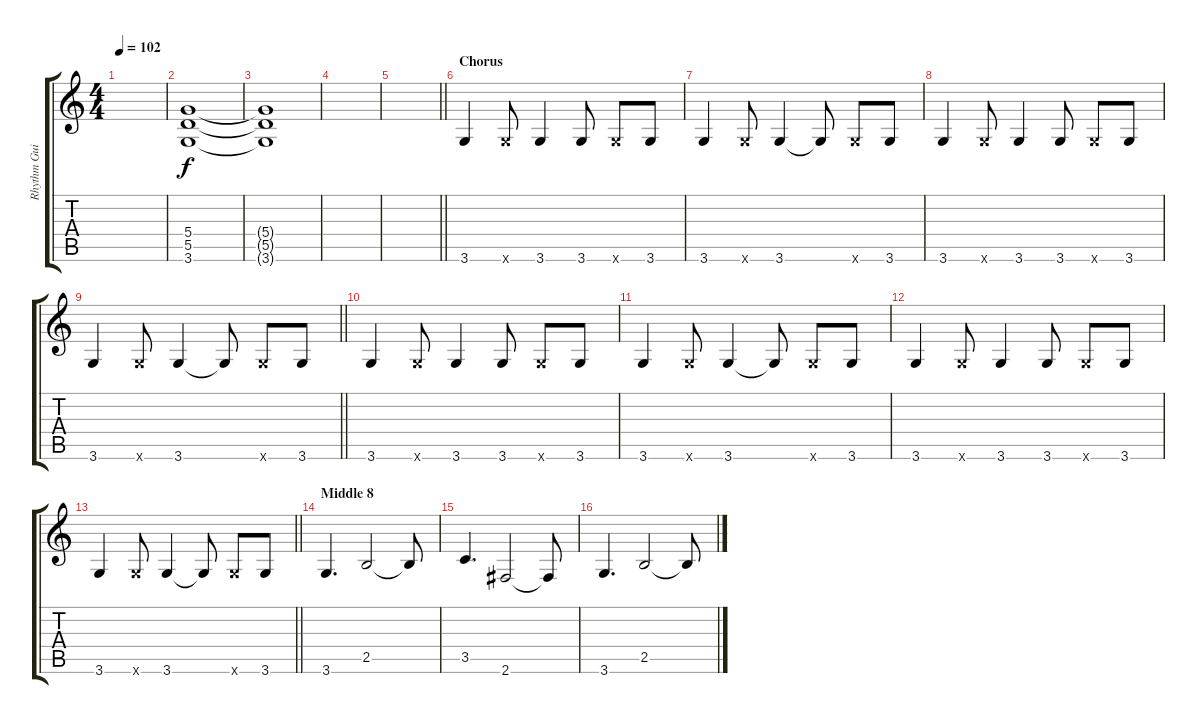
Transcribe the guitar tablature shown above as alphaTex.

\track ("Rhythm Guitar" "Rhythm Gui") {instrument electricguitarclean}
\staff {score tabs}
\tuning (E4 B3 G3 D3 A2 E2) {hide}
\ts (4 4)
\tempo 102
\clef g2
\ks c
|
(5.4 5.5 3.6).1 |
(5.4{t} 5.5{t} 3.6{t}).1 |
|
\barLineRight lightlight
|
\section ("" "Chorus")
3.6.4 3.6{x}.8 3.6.4 3.6.8 3.6{x}.8 3.6.8 |
3.6.4 3.6{x}.8 3.6.4 3.6{t}.8 3.6{x}.8 3.6.8 |
3.6.4 3.6{x}.8 3.6.4 3.6.8 3.6{x}.8 3.6.8 |
\barLineRight lightlight
3.6.4 3.6{x}.8 3.6.4 3.6{t}.8 3.6{x}.8 3.6.8 |
3.6.4 3.6{x}.8 3.6.4 3.6.8 3.6{x}.8 3.6.8 |
3.6.4 3.6{x}.8 3.6.4 3.6{t}.8 3.6{x}.8 3.6.8 |
3.6.4 3.6{x}.8 3.6.4 3.6.8 3.6{x}.8 3.6.8 |
\barLineRight lightlight
3.6.4 3.6{x}.8 3.6.4 3.6{t}.8 3.6{x}.8 3.6.8 |
\section ("" "Middle 8")
3.6.4{d} 2.5.2 2.5{t}.8 |
3.5.4{d} 2.6.2 2.6{t}.8 |
3.6.4{d} 2.5.2 2.5{t}.8
